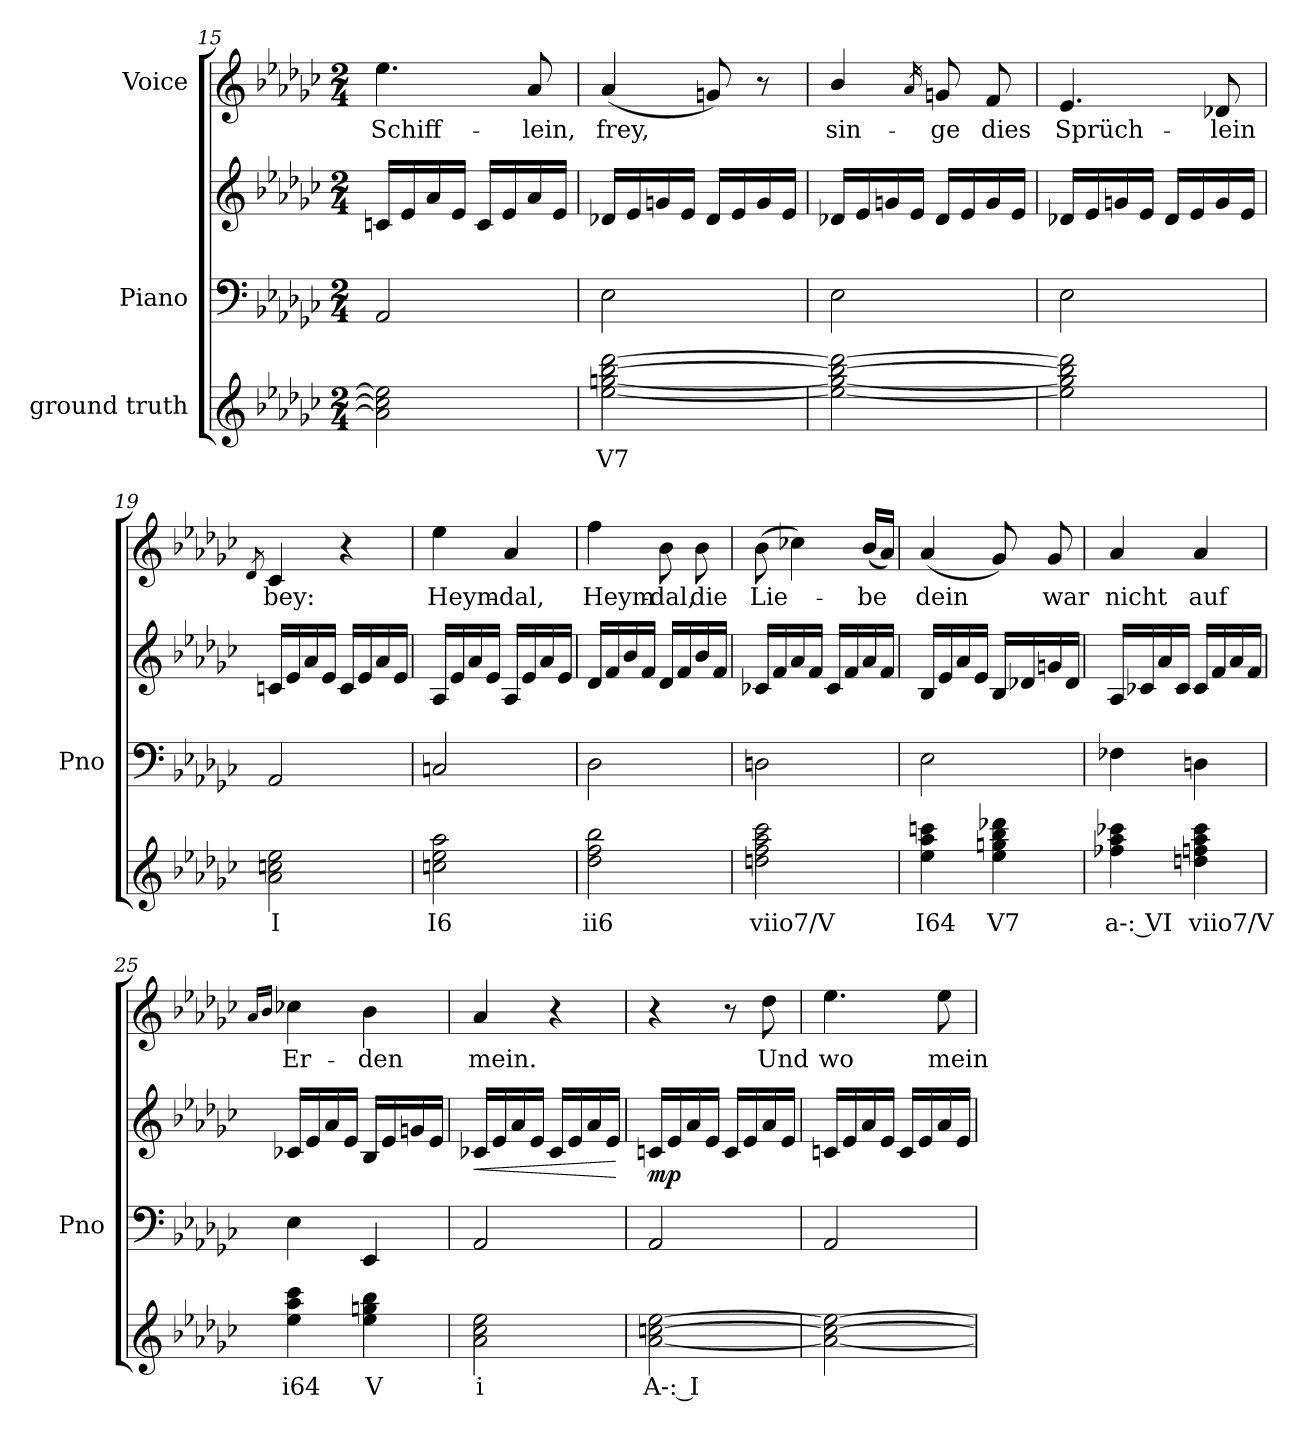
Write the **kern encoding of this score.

**kern	**text	**kern	**kern	**dynam	**kern	**text
*part3	*part3	*part2	*part2	*part2	*part1	*part1
*staff4	*staff4	*staff3	*staff2	*staff2/3	*staff1	*staff1
*I"ground truth	*	*I"Piano	*	*	*I"Voice	*
*	*	*I'Pno	*	*	*	*
!!LO:LB:g=z
*	*	*clefF4	*clefG2	*	*clefG2	*
*k[b-e-a-d-g-c-]	*	*k[b-e-a-d-g-c-]	*k[b-e-a-d-g-c-]	*	*k[b-e-a-d-g-c-]	*
*M2/4	*	*M2/4	*M2/4	*	*M2/4	*
=15	=15	=15	=15	=15	=15	=15
!	!	!	!	!	!	!LO:LY:b
2a-] 2cc] 2ee-]	.	2AA-/	16cn/LL	.	4.ee-\	Schiff-
.	.	.	16e-/	.	.	.
.	.	.	16a-/	.	.	.
.	.	.	16e-/JJ	.	.	.
.	.	.	16c/LL	.	.	.
.	.	.	16e-/	.	.	.
!	!	!	!	!	!	!LO:LY:b
.	.	.	16a-/	.	8a-/	-lein,
.	.	.	16e-/JJ	.	.	.
=16	=16	=16	=16	=16	=16	=16
!	!	!	!	!	!	!LO:LY:b
[2ee- [2ggn [2bb- [2ddd-	V7	2E-\	16d-X/LL	.	(<4a-/	frey,
.	.	.	16e-/	.	.	.
.	.	.	16gn/	.	.	.
.	.	.	16e-/JJ	.	.	.
.	.	.	16d-/LL	.	8gn/)	.
.	.	.	16e-/	.	.	.
.	.	.	16g/	.	8r	.
.	.	.	16e-/JJ	.	.	.
=17	=17	=17	=17	=17	=17	=17
!	!	!	!	!	!	!LO:LY:b
2ee-_ 2gg_ 2bb-_ 2ddd-_	.	2E-\	16d-X/LL	.	4b-/	sin-
.	.	.	16e-/	.	.	.
.	.	.	16gn/	.	.	.
.	.	.	16e-/JJ	.	.	.
.	.	.	.	.	16qa-/	.
!	!	!	!	!	!	!LO:LY:b
.	.	.	16d-/LL	.	8gn/	-ge
.	.	.	16e-/	.	.	.
!	!	!	!	!	!	!LO:LY:b
.	.	.	16g/	.	8f/	dies
.	.	.	16e-/JJ	.	.	.
=18	=18	=18	=18	=18	=18	=18
!	!	!	!	!	!	!LO:LY:b
2ee-] 2gg] 2bb-] 2ddd-]	.	2E-\	16d-X/LL	.	4.e-/	Sprüch-
.	.	.	16e-/	.	.	.
.	.	.	16gn/	.	.	.
.	.	.	16e-/JJ	.	.	.
.	.	.	16d-/LL	.	.	.
.	.	.	16e-/	.	.	.
!	!	!	!	!	!	!LO:LY:b
.	.	.	16g/	.	8d-X/	-lein
.	.	.	16e-/JJ	.	.	.
=19	=19	=19	=19	=19	=19	=19
.	.	.	.	.	8qd-/	.
!	!	!	!	!	!	!LO:LY:b
2a- 2ccn 2ee-	I	2AA-/	16cn/LL	.	4c-/	bey:
.	.	.	16e-/	.	.	.
.	.	.	16a-/	.	.	.
.	.	.	16e-/JJ	.	.	.
.	.	.	16c/LL	.	4r	.
.	.	.	16e-/	.	.	.
.	.	.	16a-/	.	.	.
.	.	.	16e-/JJ	.	.	.
=20	=20	=20	=20	=20	=20	=20
!	!	!	!	!	!	!LO:LY:b
2ccn 2ee- 2aa-	I6	2Cn/	16A-/LL	.	4ee-\	Heym-
.	.	.	16e-/	.	.	.
.	.	.	16a-/	.	.	.
.	.	.	16e-/JJ	.	.	.
!	!	!	!	!	!	!LO:LY:b
.	.	.	16A-/LL	.	4a-/	-dal,
.	.	.	16e-/	.	.	.
.	.	.	16a-/	.	.	.
.	.	.	16e-/JJ	.	.	.
!!LO:LB:g=z
=21	=21	=21	=21	=21	=21	=21
!	!	!	!	!	!	!LO:LY:b
2dd- 2ff 2bb-	ii6	2D-\	16d-/LL	.	4ff\	Heym-
.	.	.	16f/	.	.	.
.	.	.	16b-/	.	.	.
.	.	.	16f/JJ	.	.	.
!	!	!	!	!	!	!LO:LY:b
.	.	.	16d-/LL	.	8b-\	-dal,
.	.	.	16f/	.	.	.
!	!	!	!	!	!	!LO:LY:b
.	.	.	16b-/	.	8b-\	die
.	.	.	16f/JJ	.	.	.
=22	=22	=22	=22	=22	=22	=22
!	!	!	!	!	!	!LO:LY:b
2ddn 2ff 2aa- 2ccc-	viio7/V	2Dn\	16c-X/LL	.	(>8b-\	Lie-
.	.	.	16f/	.	.	.
.	.	.	16a-/	.	4cc-X\)	.
.	.	.	16f/JJ	.	.	.
.	.	.	16c-/LL	.	.	.
.	.	.	16f/	.	.	.
!	!	!	!	!	!	!LO:LY:b
.	.	.	16a-/	.	(<16b-/LL	-be
.	.	.	16f/JJ	.	16a-/JJ)	.
=23	=23	=23	=23	=23	=23	=23
!	!	!	!	!	!	!LO:LY:b
4ee- 4aa- 4cccn	I64	2E-\	16B-/LL	.	(<4a-/	dein
.	.	.	16e-/	.	.	.
.	.	.	16a-/	.	.	.
.	.	.	16e-/JJ	.	.	.
4ee- 4ggn 4bb- 4ddd-X	V7	.	16B-/LL	.	8g-/)	.
.	.	.	16d-X/	.	.	.
!	!	!	!	!	!	!LO:LY:b
.	.	.	16gn/	.	8g-/	war
.	.	.	16d-/JJ	.	.	.
=24	=24	=24	=24	=24	=24	=24
!	!	!	!	!	!	!LO:LY:b
4ff-X 4aa- 4ccc-X	a-: VI	4F-X\	16A-/LL	.	4a-/	nicht
.	.	.	16c-X/	.	.	.
.	.	.	16a-/	.	.	.
.	.	.	16c-/JJ	.	.	.
!	!	!	!	!	!	!LO:LY:b
4ddn 4ffn 4aa- 4ccc-	viio7/V	4Dn\	16c-/LL	.	4a-/	auf
.	.	.	16f/	.	.	.
.	.	.	16a-/	.	.	.
.	.	.	16f/JJ	.	.	.
=25	=25	=25	=25	=25	=25	=25
.	.	.	.	.	16qa-/LL	.
.	.	.	.	.	16qb-/JJ	.
!	!	!	!	!	!	!LO:LY:b
4ee- 4aa- 4ccc-	i64	4E-\	16c-X/LL	.	4cc-X\	Er-
.	.	.	16e-/	.	.	.
.	.	.	16a-/	.	.	.
.	.	.	16e-/JJ	.	.	.
!	!	!	!	!	!	!LO:LY:b
4ee- 4ggn 4bb-	V	4EE-/	16B-/LL	.	4b-\	-den
.	.	.	16e-/	.	.	.
.	.	.	16gn/	.	.	.
.	.	.	16e-/JJ	.	.	.
=26	=26	=26	=26	=26	=26	=26
!	!	!	!	!LO:HP:b	!	!
!	!	!	!	!	!	!LO:LY:b
2a- 2cc- 2ee-	i	2AA-/	16c-X/LL	<	4a-/	mein.
.	.	.	16e-/	.	.	.
.	.	.	16a-/	.	.	.
.	.	.	16e-/JJ	.	.	.
.	.	.	16c-/LL	.	4r	.
.	.	.	16e-/	.	.	.
.	.	.	16a-/	.	.	.
.	.	.	16e-/JJ	.	.	.
.	.	.	.	[	.	.
!!LO:PB:g=z
=27	=27	=27	=27	=27	=27	=27
!	!	!	!	!LO:DY:b	!	!
[2a- [2ccn [2ee-	A-: I	2AA-/	16cn/LL	mp	4r	.
.	.	.	16e-/	.	.	.
.	.	.	16a-/	.	.	.
.	.	.	16e-/JJ	.	.	.
.	.	.	16c/LL	.	8r	.
.	.	.	16e-/	.	.	.
!	!	!	!	!	!	!LO:LY:b
.	.	.	16a-/	.	8dd-\	Und
.	.	.	16e-/JJ	.	.	.
=28	=28	=28	=28	=28	=28	=28
!	!	!	!	!	!	!LO:LY:b
2a-_ 2cc_ 2ee-_	.	2AA-/	16cn/LL	.	4.ee-\	wo
.	.	.	16e-/	.	.	.
.	.	.	16a-/	.	.	.
.	.	.	16e-/JJ	.	.	.
.	.	.	16c/LL	.	.	.
.	.	.	16e-/	.	.	.
!	!	!	!	!	!	!LO:LY:b
.	.	.	16a-/	.	8ee-\	mein
.	.	.	16e-/JJ	.	.	.
=	=	=	=	=	=	=
*-	*-	*-	*-	*-	*-	*-
